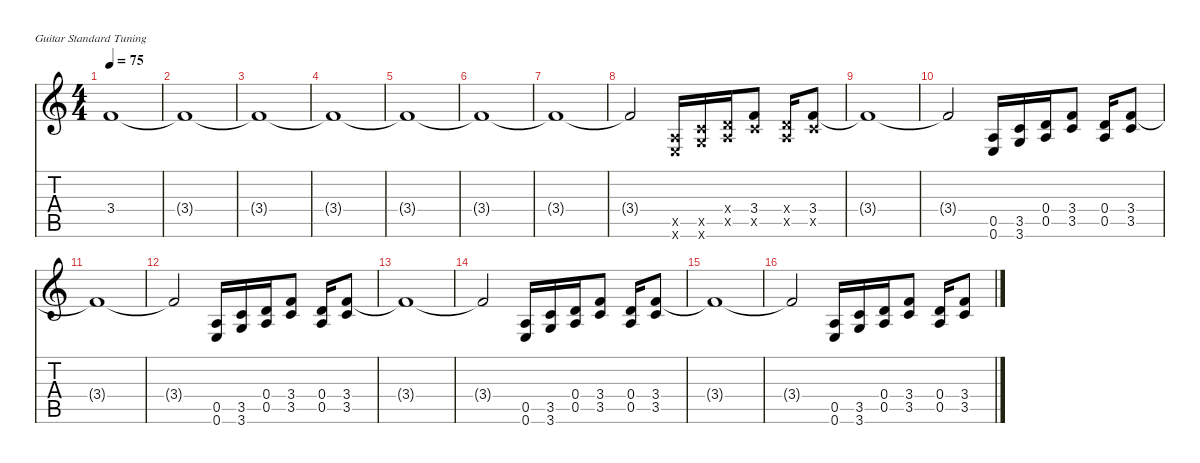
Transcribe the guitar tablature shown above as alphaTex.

\defaultSystemsLayout 4
\hideDynamics
\bracketExtendMode nobrackets
\singleTrackTrackNamePolicy hidden
\multiTrackTrackNamePolicy hidden
\otherSystemsTrackNameOrientation horizontal
\track ("Jimmy Page (Guitarra)" "s.guit.") {instrument acousticguitarsteel}
\staff {score tabs}
\tuning (E4 B3 G3 D3 A2 E2)
\ts (4 4)
\tempo 75
\clef g2
\ks c
3.4{t}.1{dy f beam Up} |
3.4{t}.1{beam Up} |
3.4{t}.1{beam Up} |
3.4{t}.1{beam Up} |
3.4{t}.1{beam Up} |
3.4{t}.1{beam Up} |
3.4{t}.1{beam Up} |
3.4{t}.2{beam Up} (0.5{x} 0.6{x}).16{dy ff beam Up} (3.5{x} 3.6{x}).16{dy f beam Up} (0.4{x} 0.5{x}).16{dy ff beam Up} (3.4 3.5{x}).8{beam Up} (0.4{x} 0.5{x}).16{dy f beam Up} (3.4 3.5{x}).8{dy ff beam Up} |
3.4{t}.1{dy f beam Up} |
3.4{t}.2{beam Up} (0.5 0.6).16{dy ff beam Up} (3.5 3.6).16{dy f beam Up} (0.4 0.5).16{dy ff beam Up} (3.4 3.5).8{beam Up} (0.4 0.5).16{dy f beam Up} (3.4 3.5).8{dy ff beam Up} |
3.4{t}.1{dy f beam Up} |
3.4{t}.2{beam Up} (0.5 0.6).16{dy ff beam Up} (3.5 3.6).16{dy f beam Up} (0.4 0.5).16{dy ff beam Up} (3.4 3.5).8{beam Up} (0.4 0.5).16{dy f beam Up} (3.4 3.5).8{dy ff beam Up} |
3.4{t}.1{dy f beam Up} |
3.4{t}.2{beam Up} (0.5 0.6).16{dy ff beam Up} (3.5 3.6).16{dy f beam Up} (0.4 0.5).16{dy ff beam Up} (3.4 3.5).8{beam Up} (0.4 0.5).16{dy f beam Up} (3.4 3.5).8{dy ff beam Up} |
3.4{t}.1{dy f beam Up} |
3.4{t}.2{beam Up} (0.5 0.6).16{dy ff beam Up} (3.5 3.6).16{dy f beam Up} (0.4 0.5).16{dy ff beam Up} (3.4 3.5).8{beam Up} (0.4 0.5).16{dy f beam Up} (3.4 3.5).8{dy ff beam Up}
